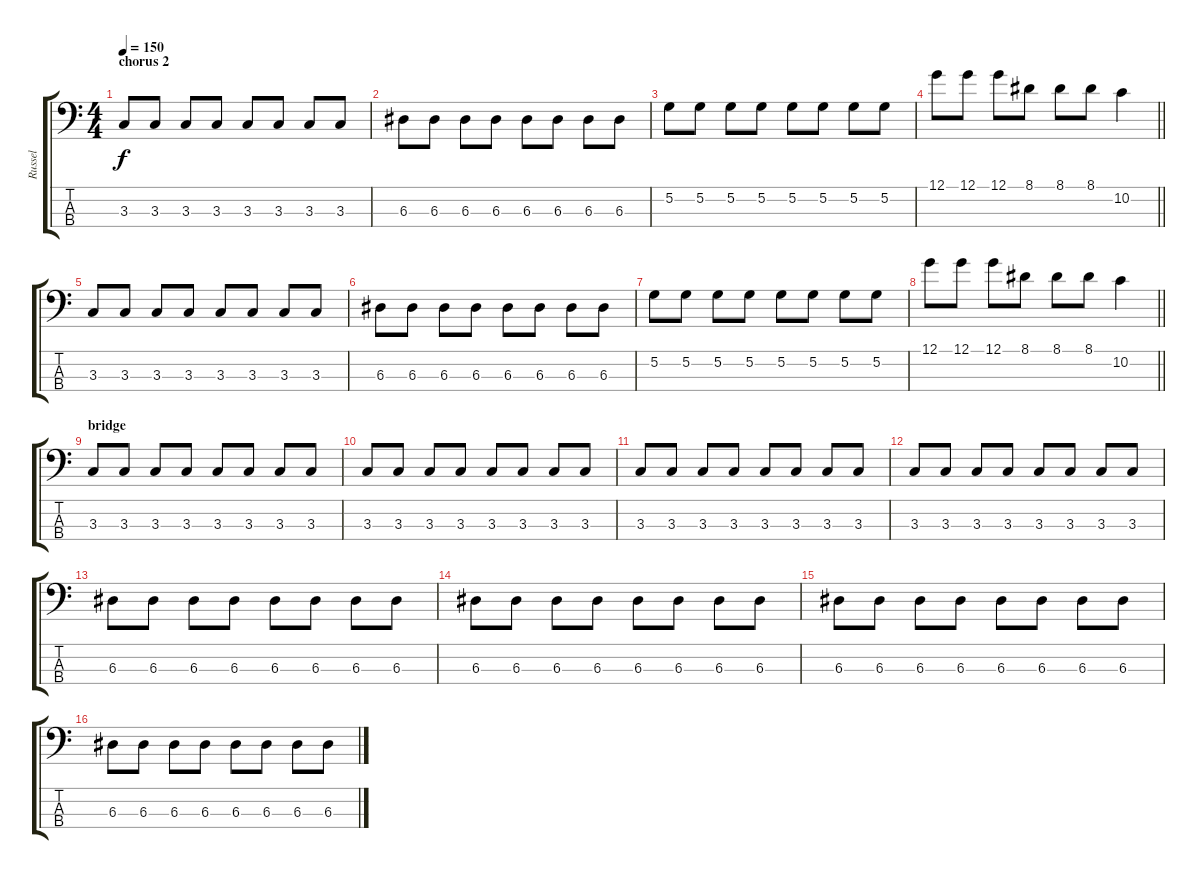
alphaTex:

\track ("Russel" "Russel") {instrument electricbasspick}
\staff {score tabs}
\tuning (G2 D2 A1 E1) {hide}
\ts (4 4)
\section ("" "chorus 2")
\tempo 150
\clef f4
\ks c
3.3.8{dy f} 3.3.8 3.3.8 3.3.8 3.3.8 3.3.8 3.3.8 3.3.8 |
6.3.8 6.3.8 6.3.8 6.3.8 6.3.8 6.3.8 6.3.8 6.3.8 |
5.2.8 5.2.8 5.2.8 5.2.8 5.2.8 5.2.8 5.2.8 5.2.8 |
\barLineRight lightlight
12.1.8 12.1.8 12.1.8 8.1.8 8.1.8 8.1.8 10.2.4 |
3.3.8 3.3.8 3.3.8 3.3.8 3.3.8 3.3.8 3.3.8 3.3.8 |
6.3.8 6.3.8 6.3.8 6.3.8 6.3.8 6.3.8 6.3.8 6.3.8 |
5.2.8 5.2.8 5.2.8 5.2.8 5.2.8 5.2.8 5.2.8 5.2.8 |
\barLineRight lightlight
12.1.8 12.1.8 12.1.8 8.1.8 8.1.8 8.1.8 10.2.4 |
\section ("" "bridge")
3.3.8 3.3.8 3.3.8 3.3.8 3.3.8 3.3.8 3.3.8 3.3.8 |
3.3.8 3.3.8 3.3.8 3.3.8 3.3.8 3.3.8 3.3.8 3.3.8 |
3.3.8 3.3.8 3.3.8 3.3.8 3.3.8 3.3.8 3.3.8 3.3.8 |
3.3.8 3.3.8 3.3.8 3.3.8 3.3.8 3.3.8 3.3.8 3.3.8 |
6.3.8 6.3.8 6.3.8 6.3.8 6.3.8 6.3.8 6.3.8 6.3.8 |
6.3.8 6.3.8 6.3.8 6.3.8 6.3.8 6.3.8 6.3.8 6.3.8 |
6.3.8 6.3.8 6.3.8 6.3.8 6.3.8 6.3.8 6.3.8 6.3.8 |
6.3.8 6.3.8 6.3.8 6.3.8 6.3.8 6.3.8 6.3.8 6.3.8
